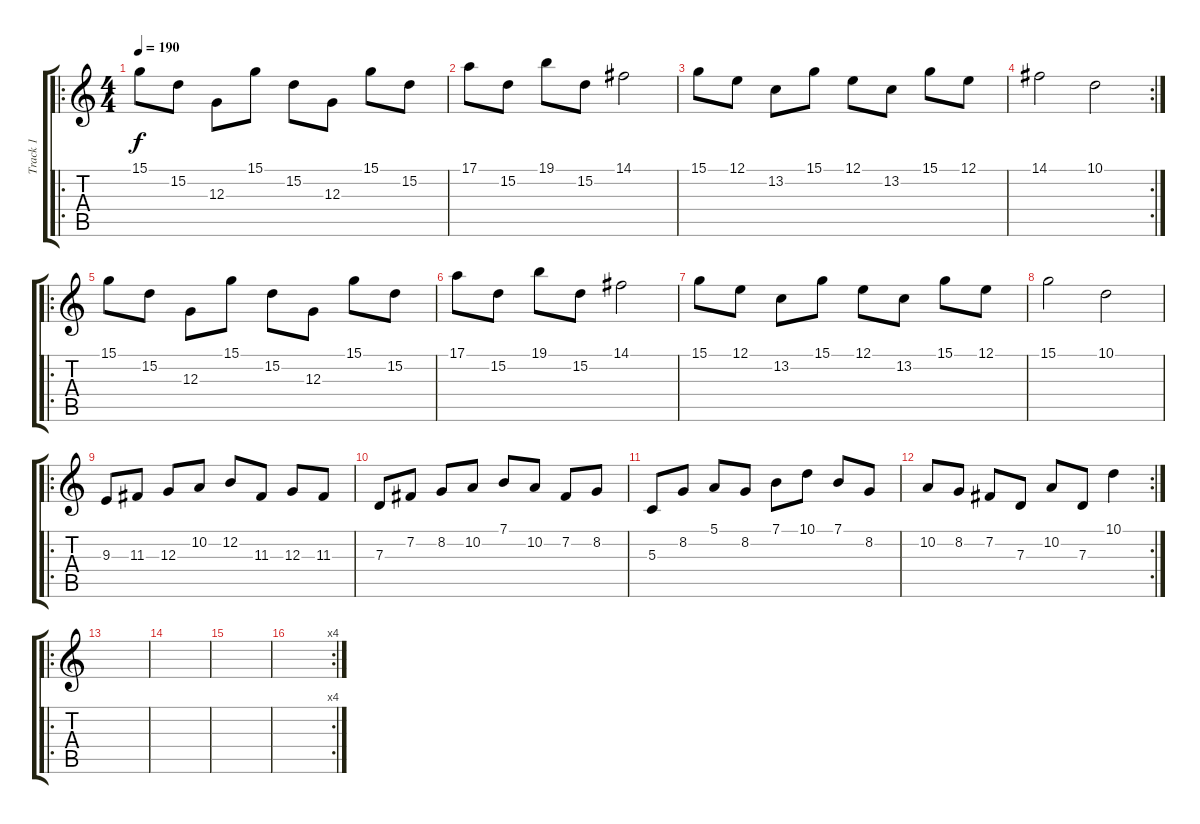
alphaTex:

\track ("Track 1" "Track 1") {instrument stringensemble1}
\staff {score tabs}
\tuning (E4 B3 G3 D3 A2 E2) {hide}
\ro
\ts (4 4)
\tempo 190
\clef g2
\ks c
15.1.8{dy f} 15.2.8 12.3.8 15.1.8 15.2.8 12.3.8 15.1.8 15.2.8 |
17.1.8 15.2.8 19.1.8 15.2.8 14.1.2 |
15.1.8 12.1.8 13.2.8 15.1.8 12.1.8 13.2.8 15.1.8 12.1.8 |
\rc 2
14.1.2 10.1.2 |
\ro
15.1.8 15.2.8 12.3.8 15.1.8 15.2.8 12.3.8 15.1.8 15.2.8 |
17.1.8 15.2.8 19.1.8 15.2.8 14.1.2 |
15.1.8 12.1.8 13.2.8 15.1.8 12.1.8 13.2.8 15.1.8 12.1.8 |
15.1.2 10.1.2 |
\ro
9.3.8 11.3.8 12.3.8 10.2.8 12.2.8 11.3.8 12.3.8 11.3.8 |
7.3.8 7.2.8 8.2.8 10.2.8 7.1.8 10.2.8 7.2.8 8.2.8 |
5.3.8 8.2.8 5.1.8 8.2.8 7.1.8 10.1.8 7.1.8 8.2.8 |
\rc 2
10.2.8 8.2.8 7.2.8 7.3.8 10.2.8 7.3.8 10.1.4 |
\ro
|
|
|
\rc 4
